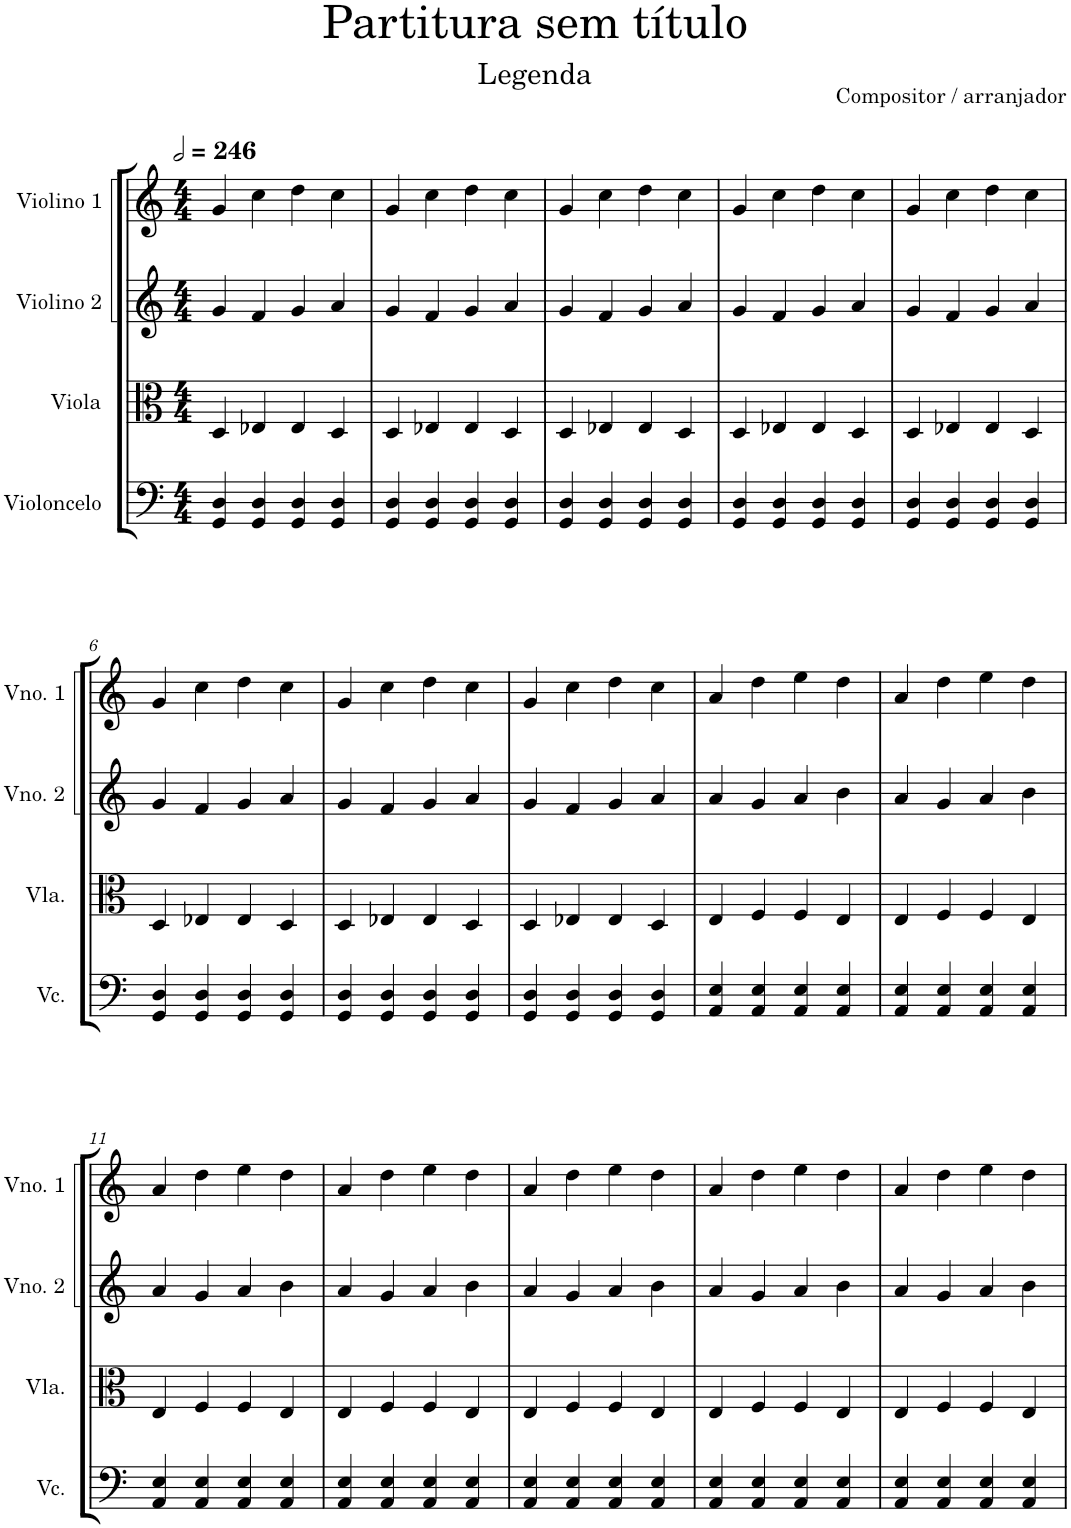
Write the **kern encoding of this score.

**kern	**kern	**kern	**kern
*part4	*part3	*part2	*part1
*staff4	*staff3	*staff2	*staff1
*I"Violoncelo	*I"Viola	*I"Violino 2	*I"Violino 1
*I'Vc.	*I'Vla.	*I'Vno. 2	*I'Vno. 1
*clefF4	*clefC3	*clefG2	*clefG2
*k[]	*k[]	*k[]	*k[]
*M4/4	*M4/4	*M4/4	*M4/4
*MM492	*MM492	*MM492	*MM492
=1	=1	=1	=1
4GG/ 4D/	4D/	4g/	4g/
4GG/ 4D/	4E-X/	4f/	4cc\
4GG/ 4D/	4E-/	4g/	4dd\
4GG/ 4D/	4D/	4a/	4cc\
=2	=2	=2	=2
4GG/ 4D/	4D/	4g/	4g/
4GG/ 4D/	4E-X/	4f/	4cc\
4GG/ 4D/	4E-/	4g/	4dd\
4GG/ 4D/	4D/	4a/	4cc\
=3	=3	=3	=3
4GG/ 4D/	4D/	4g/	4g/
4GG/ 4D/	4E-X/	4f/	4cc\
4GG/ 4D/	4E-/	4g/	4dd\
4GG/ 4D/	4D/	4a/	4cc\
=4	=4	=4	=4
4GG/ 4D/	4D/	4g/	4g/
4GG/ 4D/	4E-X/	4f/	4cc\
4GG/ 4D/	4E-/	4g/	4dd\
4GG/ 4D/	4D/	4a/	4cc\
=5	=5	=5	=5
4GG/ 4D/	4D/	4g/	4g/
4GG/ 4D/	4E-X/	4f/	4cc\
4GG/ 4D/	4E-/	4g/	4dd\
4GG/ 4D/	4D/	4a/	4cc\
!!LO:LB:g=z
=6	=6	=6	=6
4GG/ 4D/	4D/	4g/	4g/
4GG/ 4D/	4E-X/	4f/	4cc\
4GG/ 4D/	4E-/	4g/	4dd\
4GG/ 4D/	4D/	4a/	4cc\
=7	=7	=7	=7
4GG/ 4D/	4D/	4g/	4g/
4GG/ 4D/	4E-X/	4f/	4cc\
4GG/ 4D/	4E-/	4g/	4dd\
4GG/ 4D/	4D/	4a/	4cc\
=8	=8	=8	=8
4GG/ 4D/	4D/	4g/	4g/
4GG/ 4D/	4E-X/	4f/	4cc\
4GG/ 4D/	4E-/	4g/	4dd\
4GG/ 4D/	4D/	4a/	4cc\
=9	=9	=9	=9
4AA/ 4E/	4E/	4a/	4a/
4AA/ 4E/	4F/	4g/	4dd\
4AA/ 4E/	4F/	4a/	4ee\
4AA/ 4E/	4E/	4b\	4dd\
=10	=10	=10	=10
4AA/ 4E/	4E/	4a/	4a/
4AA/ 4E/	4F/	4g/	4dd\
4AA/ 4E/	4F/	4a/	4ee\
4AA/ 4E/	4E/	4b\	4dd\
!!LO:LB:g=z
=11	=11	=11	=11
4AA/ 4E/	4E/	4a/	4a/
4AA/ 4E/	4F/	4g/	4dd\
4AA/ 4E/	4F/	4a/	4ee\
4AA/ 4E/	4E/	4b\	4dd\
=12	=12	=12	=12
4AA/ 4E/	4E/	4a/	4a/
4AA/ 4E/	4F/	4g/	4dd\
4AA/ 4E/	4F/	4a/	4ee\
4AA/ 4E/	4E/	4b\	4dd\
=13	=13	=13	=13
4AA/ 4E/	4E/	4a/	4a/
4AA/ 4E/	4F/	4g/	4dd\
4AA/ 4E/	4F/	4a/	4ee\
4AA/ 4E/	4E/	4b\	4dd\
=14	=14	=14	=14
4AA/ 4E/	4E/	4a/	4a/
4AA/ 4E/	4F/	4g/	4dd\
4AA/ 4E/	4F/	4a/	4ee\
4AA/ 4E/	4E/	4b\	4dd\
=15	=15	=15	=15
4AA/ 4E/	4E/	4a/	4a/
4AA/ 4E/	4F/	4g/	4dd\
4AA/ 4E/	4F/	4a/	4ee\
4AA/ 4E/	4E/	4b\	4dd\
=	=	=	=
*-	*-	*-	*-
